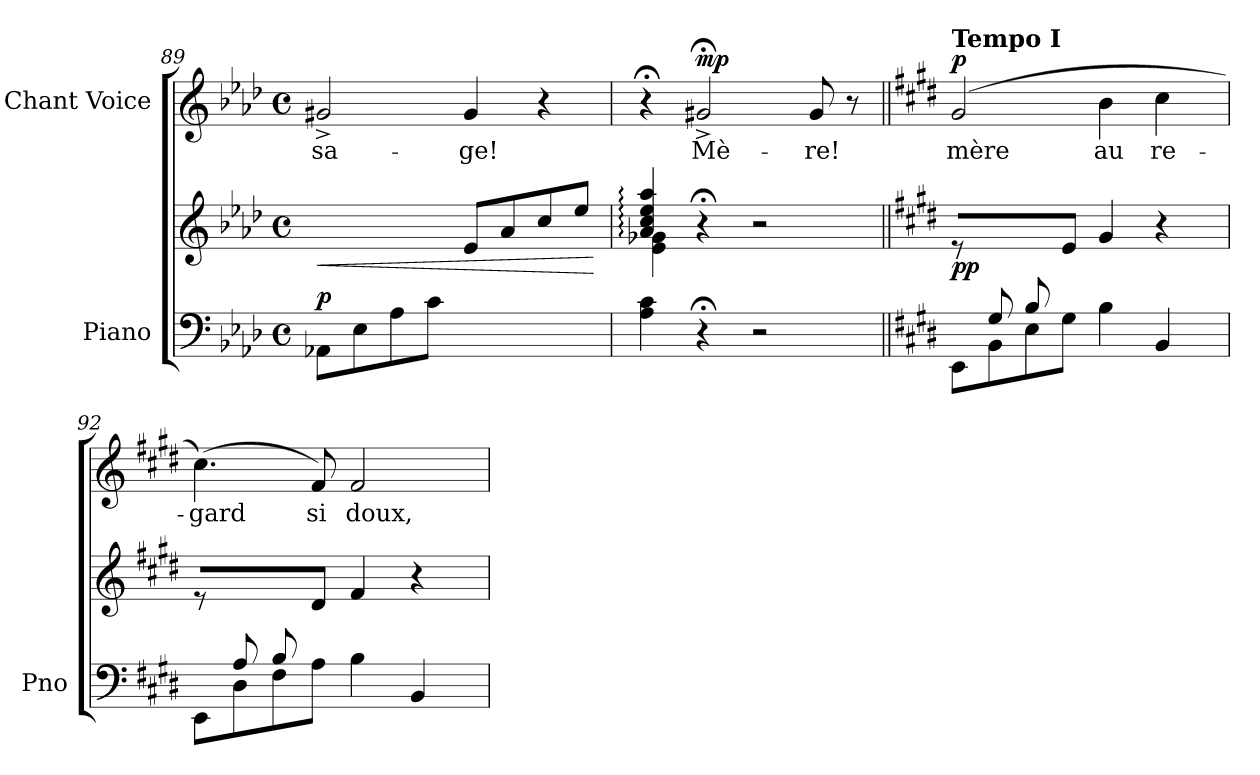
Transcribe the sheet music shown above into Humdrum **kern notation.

**kern	**kern	**dynam	**kern	**text	**dynam
*part2	*part2	*part2	*part1	*part1	*part1
*staff3	*staff2	*staff2/3	*staff1	*staff1	*staff1
*I"Piano	*	*	*I"Chant Voice	*	*
*I'Pno	*	*	*	*	*
*clefF4	*clefG2	*	*clefG2	*	*
*k[b-e-a-d-]	*k[b-e-a-d-]	*	*k[b-e-a-d-]	*	*
*M4/4	*M4/4	*	*M4/4	*	*
*met(c)	*met(c)	*	*met(c)	*	*
*MM88	*MM88	*	*MM88	*	*
=89	=89	=89	=89	=89	=89
!	!LO:TX:a:B:t=Rit.	!	!	!	!
!	!	!LO:HP:b	!	!LO:LY:b	!
*	*^	*	*	*	*
!	!	!	!LO:DY:n=1:a=2	!	!	!
(>8AA-X\L	1ryy	2ryy	< p	2g#X^/	-sa-	.
8E-\	.	.	.	.	.	.
8A-\	.	.	.	.	.	.
8c\J	.	.	.	.	.	.
*	*	*	*	*MM84	*	*
!	!	!	!	!	!LO:LY:b	!
2ryy	.	8e-/L	.	4g#/	-ge!	.
.	.	8a-/	.	.	.	.
.	.	8cc/	.	4r	.	.
.	.	8ee-/J)	.	.	.	.
*	*v	*v	*	*	*	*
.	.	[	.	.	.
=90	=90	=90	=90	=90	=90
*	*^	*	*	*	*
4A-\ 4c\	4a-/: 4cc/: 4ee-/: 4aa-/:	4e-\ 4g-X\	.	4r;<	.	.
!	!	!	!	!	!LO:LY:b	!LO:DY:a
4r;<	4r;<	2.ryy	.	2g#X;<^/	Mè-	mp
2r	2r	.	.	.	.	.
!	!	!	!	!	!LO:LY:b	!
.	.	.	.	8g#/	-re!	.
.	.	.	.	8r	.	.
*	*v	*v	*	*	*	*
!!LO:PB:g=z
=91||	=91||	=91||	=91||	=91||	=91||
*k[f#c#g#d#]	*k[f#c#g#d#]	*	*k[f#c#g#d#]	*	*
*^	*	*	*	*	*
!	!	!	!	!LO:TX:a:B:t=Tempo I	!	!
!	!	!	!LO:DY:b	!	!LO:LY:b	!LO:DY:a
8ryy	8EE\L	8r	pp	(>2g#/	mère	p
(>8G#/L	8BB\	4ryy	.	.	.	.
8B/	8E\	.	.	.	.	.
2ryy	8G#\J	8e/J)	.	.	.	.
!	!	!	!	!	!LO:LY:b	!
.	4B\	4g#/	.	4b\	au	.
!	!	!	!	!	!LO:LY:b	!
.	4BB/	4r	.	4cc#\	re-	.
8ryy	.	.	.	.	.	.
=92	=92	=92	=92	=92	=92	=92
!	!	!	!	!	!LO:LY:b	!
8ryy	8EE\L	8r	.	(>4.cc#\)	-gard	.
(>8A/L	8D#\	4ryy	.	.	.	.
8B/	8F#\	.	.	.	.	.
!	!	!	!	!	!LO:LY:b	!
2ryy	8A\J	8d#/J)	.	8f#/)	si	.
!	!	!	!	!	!LO:LY:b	!
.	4B\	4f#/	.	2f#/	doux,	.
.	4BB/	4r	.	.	.	.
8ryy	.	.	.	.	.	.
*v	*v	*	*	*	*	*
=	=	=	=	=	=
*-	*-	*-	*-	*-	*-
